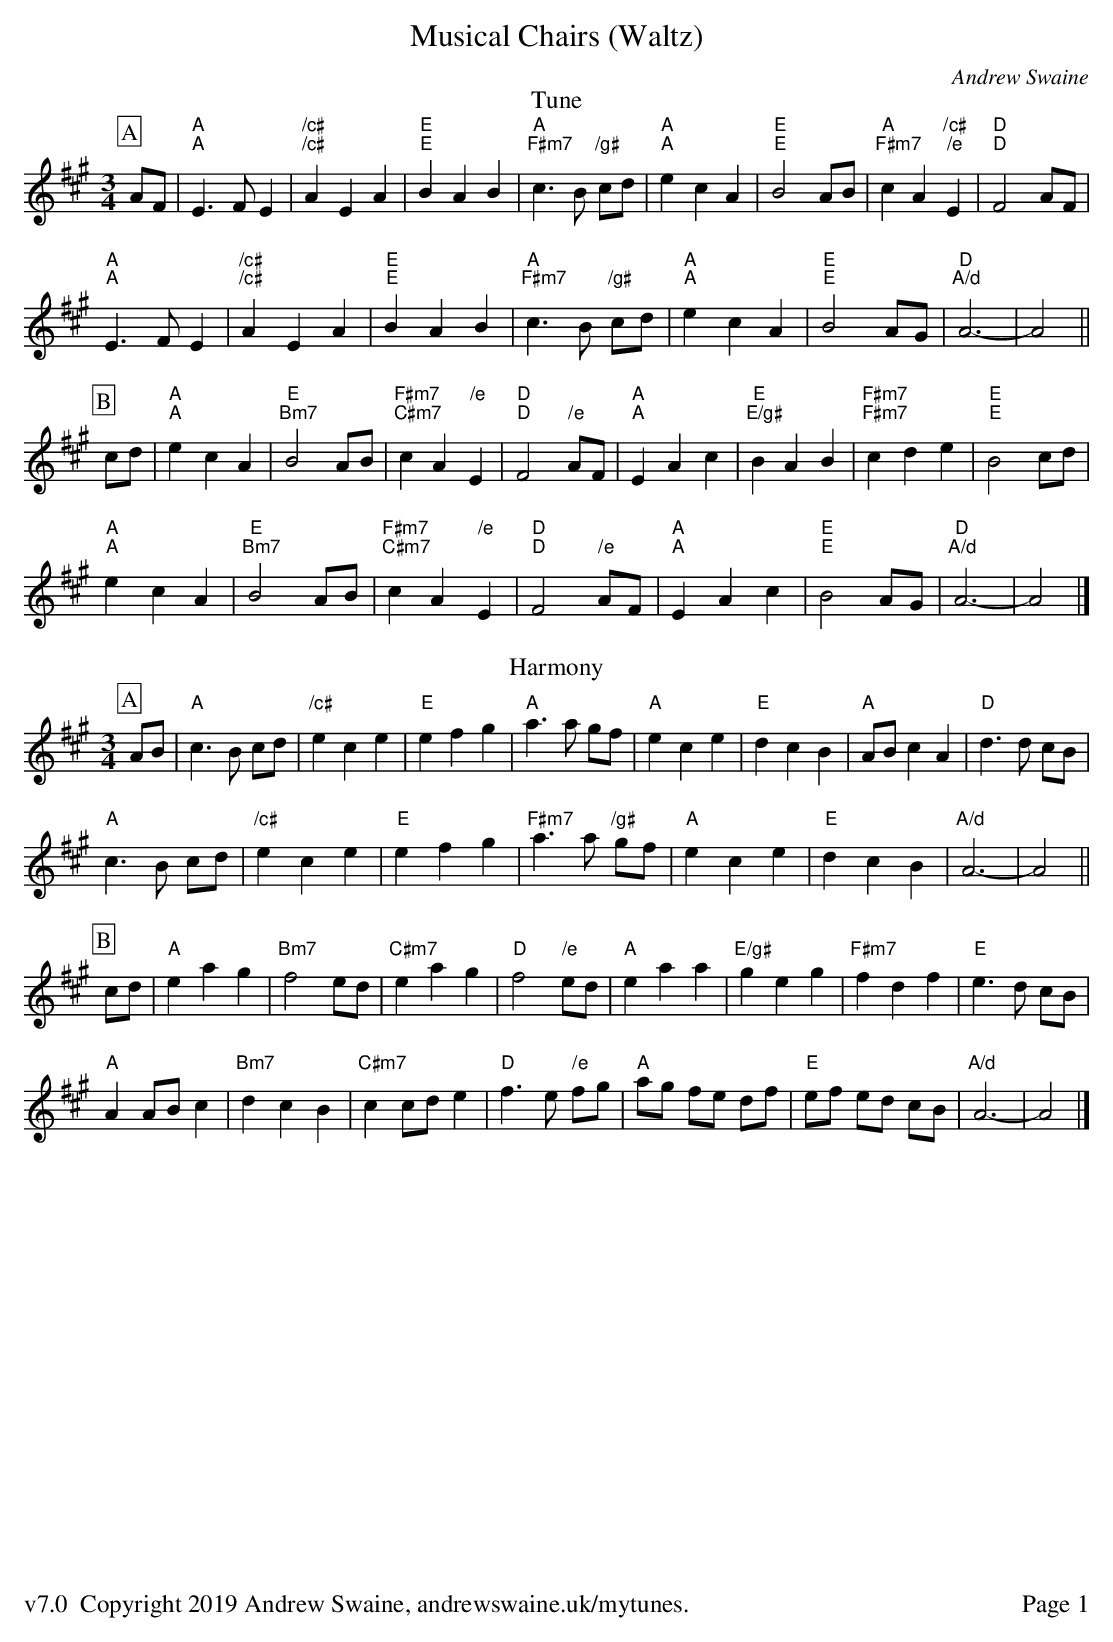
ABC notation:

X:1
T:Musical Chairs (Waltz)
C:Andrew Swaine
M:3/4
L:1/4
K:A
T:Tune
P:A
A/F/|"A;A"E>FE|"/c#;/c#"AEA|"E;E"BAB|"A;F#m7"c>B ";/g#"c/d/|\
"A;A"ecA|"E;E"B2 A/B/|"A;F#m7"cA "/c#;/e"E|"D;D"F2 A/F/|
"A;A"E>FE|"/c#;/c#"AEA|"E;E"BAB|"A;F#m7"c>B ";/g#"c/d/|\
"A;A"ecA|"E;E"B2 A/G/|"D;A/d"A3-|A2||
P:B
c/d/|"A;A"ecA|"E;Bm7"B2 A/B/|"F#m7;C#m7"cA "/e;"E|"D;D"F2";/e"A/F/|\
"A;A"EAc|"E;E/g#"BAB|"F#m7;F#m7"cde|"E;E"B2 c/d/|
"A;A"ecA|"E;Bm7"B2 A/B/|"F#m7;C#m7"cA "/e;"E|"D;D"F2";/e"A/F/|\
"A;A"EAc|"E;E"B2 A/G/|"D;A/d"A3-|A2|]
T:Harmony
P:A
A/B/|"A"c>B c/d/|"/c#"ece|"E"efg|"A"a>a g/f/|\
"A"ece|"E"dcB|"A"A/B/ cA|"D"d>d c/B/|
"A"c>B c/d/|"/c#"ece|"E"efg|"F#m7"a>a "/g#"g/f/|\
"A"ece|"E"dcB|"A/d"A3-|A2||
P:B
c/d/|"A"eag|"Bm7"f2 e/d/|"C#m7"eag|"D"f2 "/e"e/d/|\
"A"eaa|"E/g#"geg|"F#m7"fdf|"E"e>d c/B/|
"A"A A/B/ c|"Bm7"dcB|"C#m7"c c/d/ e|"D"f>e "/e"f/g/|\
"A"a/g/ f/e/ d/f/|"E"e/f/ e/d/ c/B/|"A/d"A3-|A2|]
